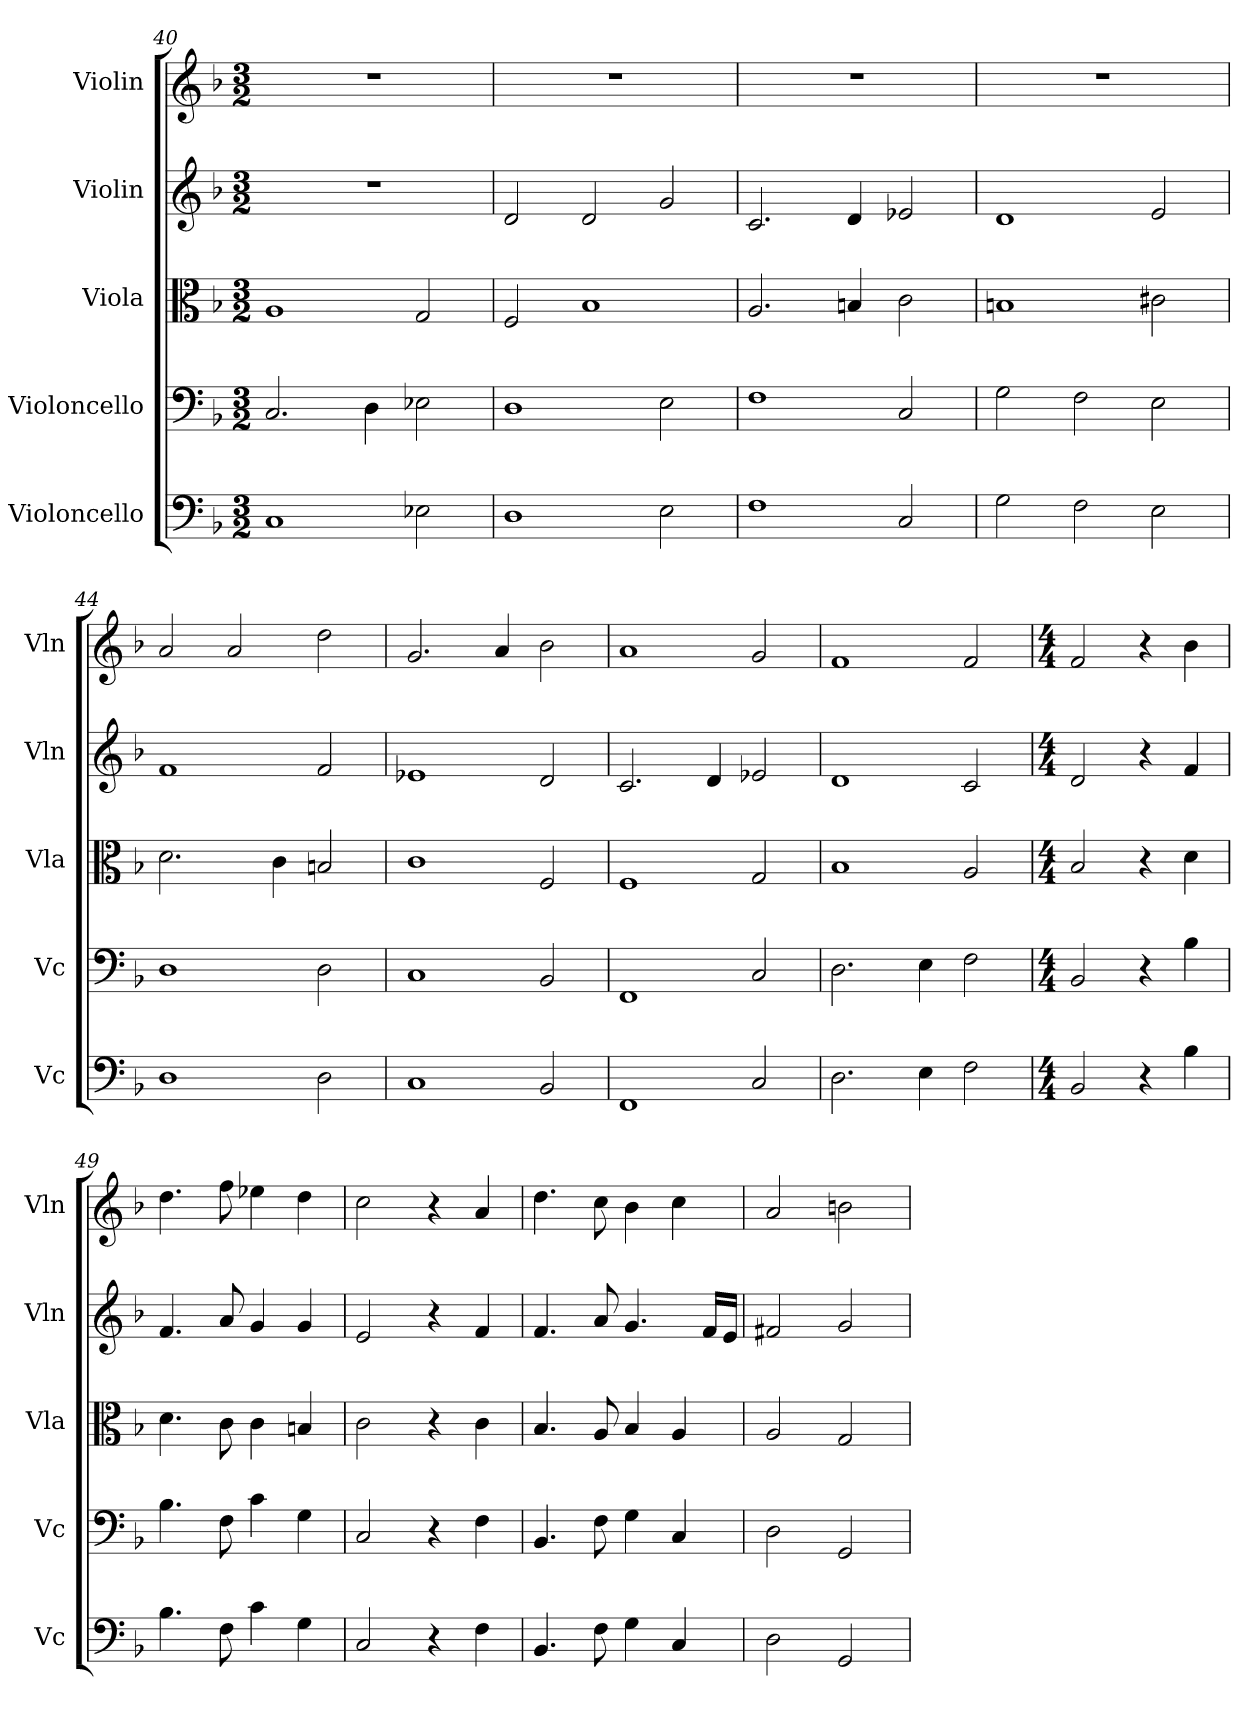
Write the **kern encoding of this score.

**kern	**kern	**kern	**kern	**kern
*part5	*part4	*part3	*part2	*part1
*staff5	*staff4	*staff3	*staff2	*staff1
*I"Violoncello	*I"Violoncello	*I"Viola	*I"Violin	*I"Violin
*I'Vc	*I'Vc	*I'Vla	*I'Vln	*I'Vln
*clefF4	*clefF4	*clefC3	*clefG2	*clefG2
*k[b-]	*k[b-]	*k[b-]	*k[b-]	*k[b-]
*M3/2	*M3/2	*M3/2	*M3/2	*M3/2
=40	=40	=40	=40	=40
1C	2.C/	1A	1.r	1.r
.	4D\	.	.	.
2E-X\	2E-X\	2G/	.	.
=41	=41	=41	=41	=41
1D	1D	2F/	2d/	1.r
.	.	1B-	2d/	.
2E\	2E\	.	2g/	.
=42	=42	=42	=42	=42
1F	1F	2.A/	2.c/	1.r
.	.	4Bn/	4d/	.
2C/	2C/	2c\	2e-X/	.
=43	=43	=43	=43	=43
2G\	2G\	1Bn	1d	1.r
2F\	2F\	.	.	.
2E\	2E\	2c#X\	2e/	.
=44	=44	=44	=44	=44
1D	1D	2.d\	1f	2a/
.	.	.	.	2a/
.	.	4c\	.	.
2D\	2D\	2Bn/	2f/	2dd\
=45	=45	=45	=45	=45
1C	1C	1c	1e-X	2.g/
.	.	.	.	4a/
2BB-/	2BB-/	2F/	2d/	2b-\
=46	=46	=46	=46	=46
1FF	1FF	1F	2.c/	1a
.	.	.	4d/	.
2C/	2C/	2G/	2e-X/	2g/
=47	=47	=47	=47	=47
2.D\	2.D\	1B-	1d	1f
4E\	4E\	.	.	.
2F\	2F\	2A/	2c/	2f/
=48	=48	=48	=48	=48
*M4/4	*M4/4	*M4/4	*M4/4	*M4/4
2BB-/	2BB-/	2B-/	2d/	2f/
4r	4r	4r	4r	4r
4B-\	4B-\	4d\	4f/	4b-\
=49	=49	=49	=49	=49
4.B-\	4.B-\	4.d\	4.f/	4.dd\
8F\	8F\	8c\	8a/	8ff\
4c\	4c\	4c\	4g/	4ee-X\
4G\	4G\	4Bn/	4g/	4dd\
=50	=50	=50	=50	=50
2C/	2C/	2c\	2e/	2cc\
4r	4r	4r	4r	4r
4F\	4F\	4c\	4f/	4a/
=51	=51	=51	=51	=51
4.BB-/	4.BB-/	4.B-/	4.f/	4.dd\
8F\	8F\	8A/	8a/	8cc\
4G\	4G\	4B-/	4.g/	4b-\
4C/	4C/	4A/	.	4cc\
.	.	.	16f/LL	.
.	.	.	16e/JJ	.
=52	=52	=52	=52	=52
2D\	2D\	2A/	2f#X/	2a/
2GG/	2GG/	2G/	2g/	2bn\
=	=	=	=	=
*-	*-	*-	*-	*-
